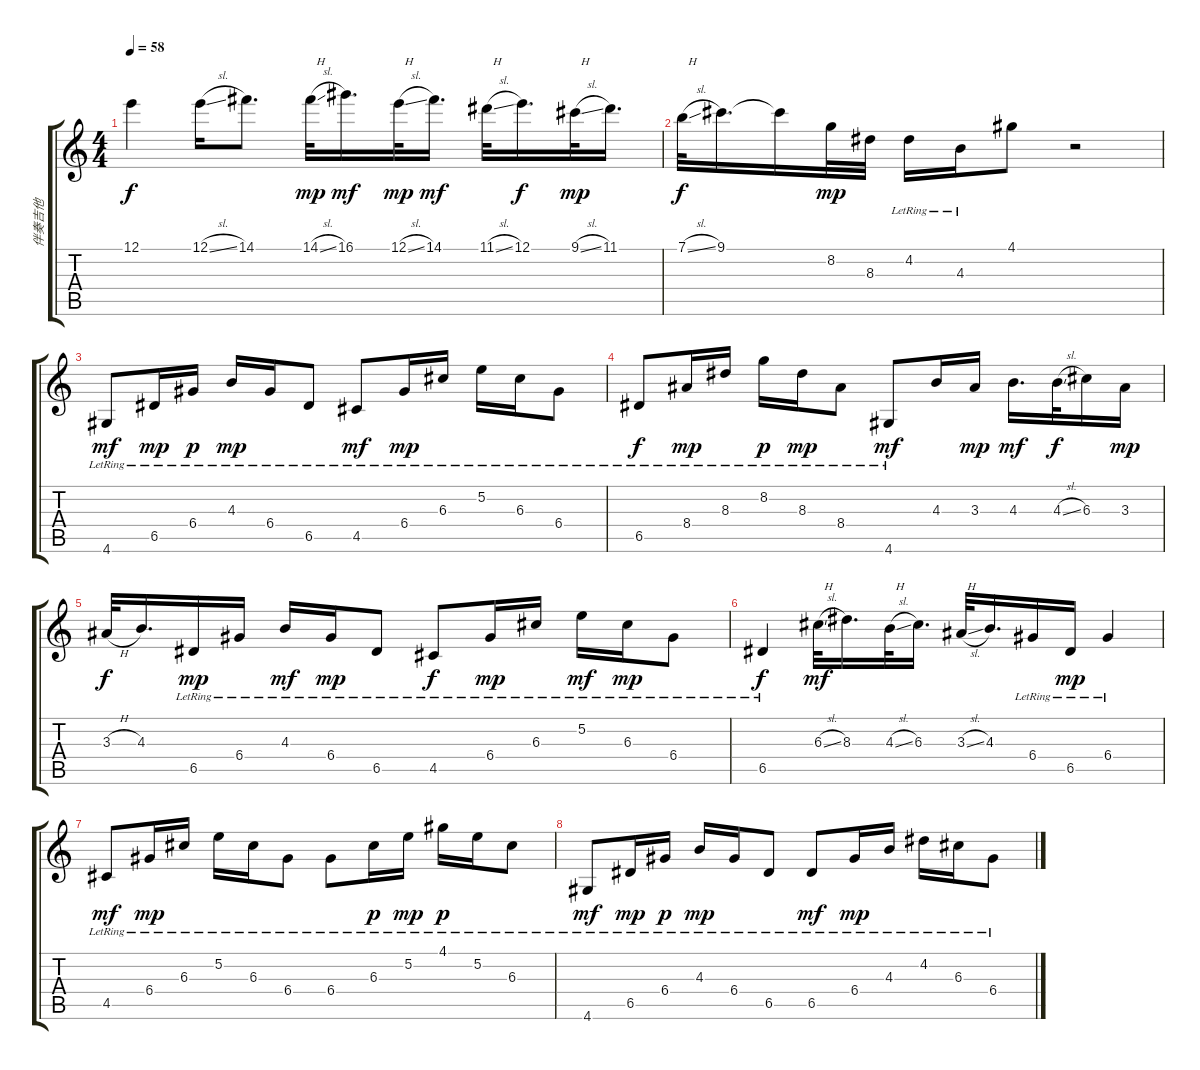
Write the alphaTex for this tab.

\track ("伴奏吉他" "伴奏吉他") {instrument acousticguitarsteel}
\staff {score tabs}
\tuning (E4 B3 G3 D3 A2 E2) {hide}
\ts (4 4)
\tempo 58
\clef g2
\ks c
12.1.4{dy f} 12.1{sl}.16 14.1.8{d} 14.1{sl}.32{txt "  H" dy mp} 16.1.16{d dy mf} 12.1{sl}.32{txt "  H" dy mp} 14.1.16{d dy mf} 11.1{sl}.32{txt "  H"} 12.1.16{d dy f} 9.1{sl}.32{txt "  H" dy mp} 11.1.16{d} |
7.1{sl}.32{txt "  H" dy f} 9.1.16{d} 9.1{t}.16 8.2.32{dy mp} 8.3.32 4.2{lr}.16 4.3{lr}.16 4.1.8 r.2 |
4.6{lr}.8{dy mf} 6.5{lr}.16{dy mp} 6.4{lr}.16{dy p} 4.3{lr}.16{dy mp} 6.4{lr}.16 6.5{lr}.8 4.5{lr}.8{dy mf} 6.4{lr}.16{dy mp} 6.3{lr}.16 5.2{lr}.16 6.3{lr}.16 6.4{lr}.8 |
6.5{lr}.8{dy f} 8.4{lr}.16{dy mp} 8.3{lr}.16 8.2{lr}.16{dy p} 8.3{lr}.16{dy mp} 8.4{lr}.8 4.6{lr}.8{dy mf} 4.3.16 3.3.16{dy mp} 4.3.16{d dy mf} 4.3{sl}.32{dy f} 6.3.16 3.3.16{dy mp} |
3.3{h}.32{dy f} 4.3.16{d} 6.5{lr}.16{dy mp} 6.4{lr}.16 4.3{lr}.16{dy mf} 6.4{lr}.16{dy mp} 6.5{lr}.8 4.5{lr}.8{dy f} 6.4{lr}.16{dy mp} 6.3{lr}.16 5.2{lr}.16{dy mf} 6.3{lr}.16{dy mp} 6.4{lr}.8 |
6.5{lr}.4{dy f} 6.3{sl}.32{txt "  H" dy mf} 8.3.16{d} 4.3{sl}.32{txt "  H"} 6.3.16{d} 3.3{sl}.32{txt "  H"} 4.3.16{d} 6.4{lr}.16 6.5{lr}.16{dy mp} 6.4{lr}.4 |
4.5{lr}.8{dy mf} 6.4{lr}.16{dy mp} 6.3{lr}.16 5.2{lr}.16 6.3{lr}.16 6.4{lr}.8 6.4{lr}.8 6.3{lr}.16{dy p} 5.2{lr}.16{dy mp} 4.1{lr}.16{dy p} 5.2{lr}.16 6.3{lr}.8 |
4.6{lr}.8{dy mf} 6.5{lr}.16{dy mp} 6.4{lr}.16{dy p} 4.3{lr}.16{dy mp} 6.4{lr}.16 6.5{lr}.8 6.5{lr}.8{dy mf} 6.4{lr}.16{dy mp} 4.3{lr}.16 4.2{lr}.16 6.3{lr}.16 6.4{lr}.8
